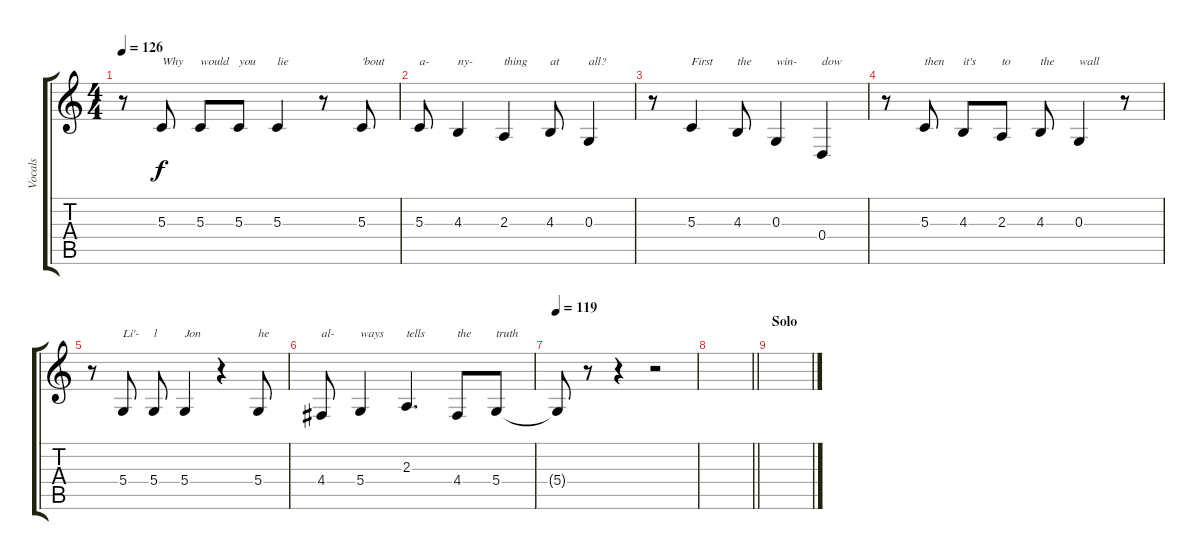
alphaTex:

\track ("Vocals" "Vocals") {instrument lead6voice}
\staff {score tabs}
\tuning (E4 B3 G3 D3 A2 E2) {hide}
\ts (4 4)
\tempo 126
\clef g2
\ks c
r.8{dy f} 5.3.8{txt "Why"} 5.3.8{txt "would"} 5.3.8{txt "you"} 5.3.4{txt "lie"} r.8 5.3.8{txt "'bout"} |
5.3.8{txt "a-"} 4.3.4{txt "ny-"} 2.3.4{txt "thing"} 4.3.8{txt "at"} 0.3.4{txt "all?"} |
r.8 5.3.4{txt "First"} 4.3.8{txt "the"} 0.3.4{txt "win-"} 0.4.4{txt "dow"} |
r.8 5.3.8{txt "then"} 4.3.8{txt "it's"} 2.3.8{txt "to"} 4.3.8{txt "the"} 0.3.4{txt "wall"} r.8 |
r.8 5.4.8{txt "Li'-"} 5.4.8{txt "l"} 5.4.4{txt "Jon"} r.4 5.4.8{txt "he"} |
4.4.8{txt "al-"} 5.4.4{txt "ways"} 2.3.4{d txt "tells"} 4.4.8{txt "the"} 5.4.8{txt "truth"} |
\tempo 119
5.4{t}.8 r.8 r.4 r.2 |
\barLineRight lightlight
|
\section ("" "Solo")
